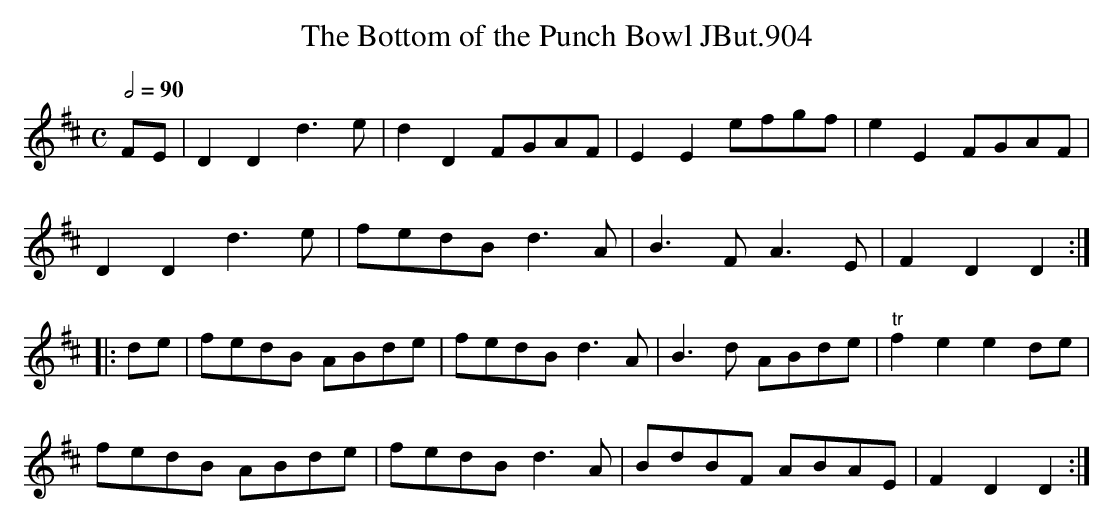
X:1
T:Bottom of the Punch Bowl JBut.904, The
M:C
L:1/8
Q:1/2=90
K:D
FE | D2D2 d3e | d2D2 FGAF | E2E2 efgf | e2E2 FGAF |
D2D2 d3e | fedB d3A | B3F A3E | F2D2D2 :|
|: de | fedB ABde | fedB d3A | B3d ABde | "tr"f2e2e2 de |
fedB ABde | fedB d3A | BdBF ABAE | F2D2D2 :|
